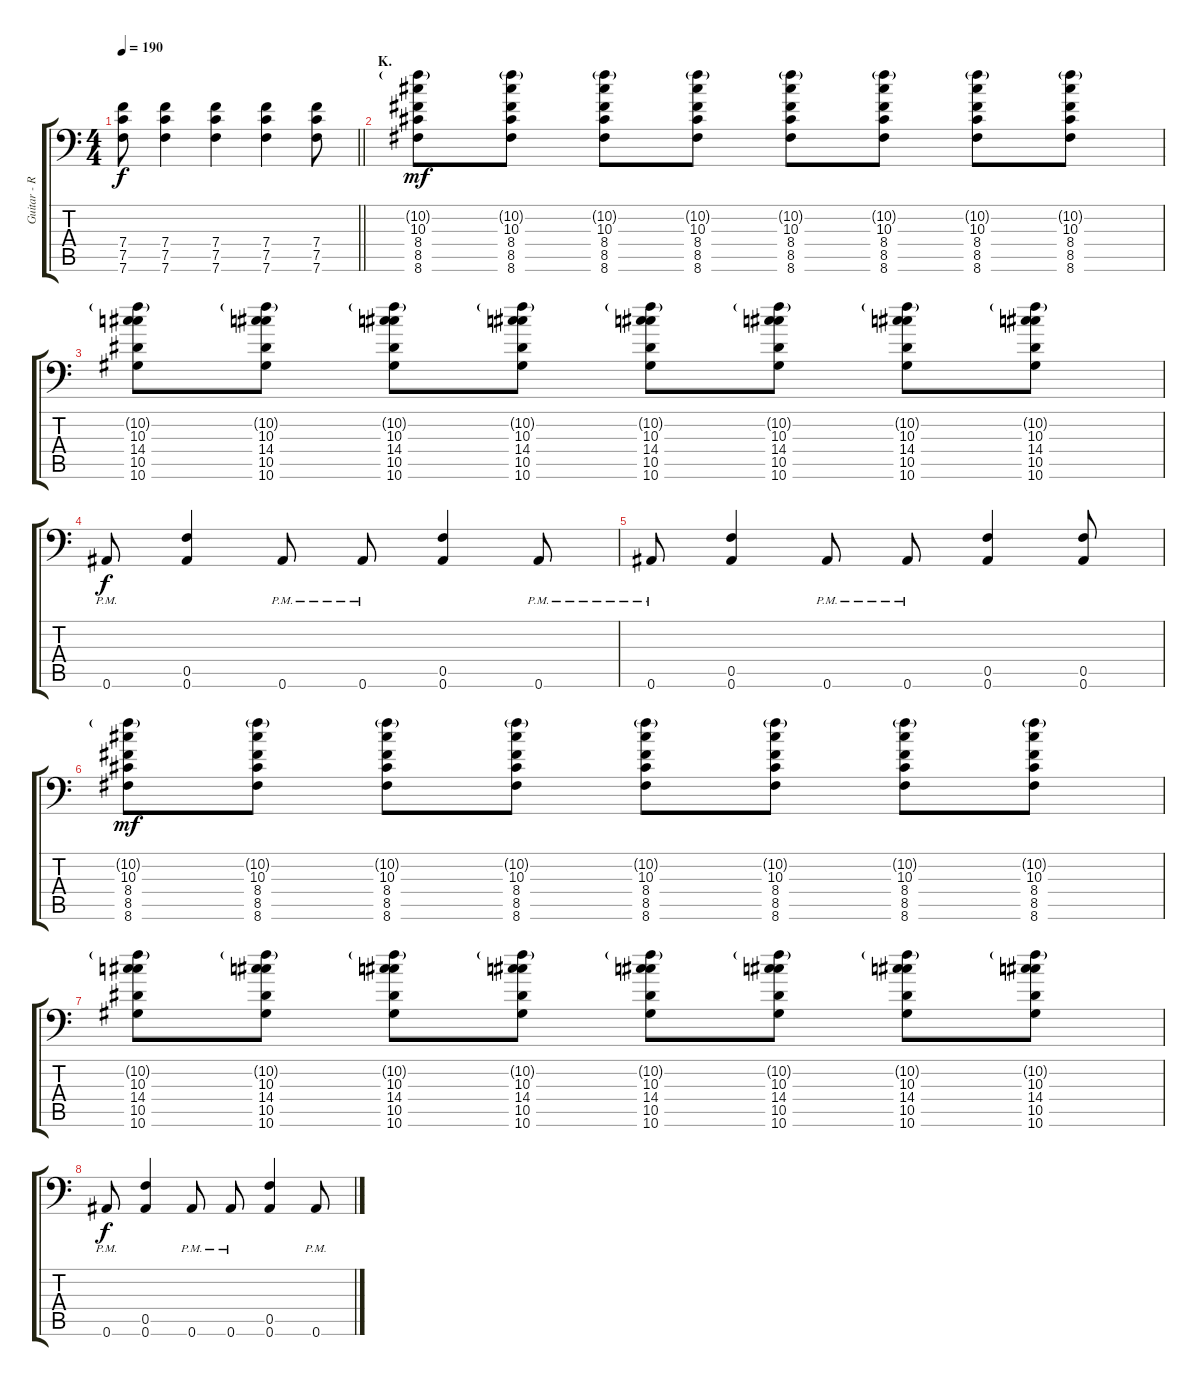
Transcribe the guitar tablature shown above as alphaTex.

\track ("Guitar - Right" "Guitar - R") {instrument distortionguitar}
\staff {score tabs}
\tuning (C4 G3 Eb3 Bb2 F2 Bb1) {hide}
\ts (4 4)
\tempo 190
\clef f4
\barLineRight lightlight
\ks c
(7.4 7.5 7.6).8{dy f} (7.4 7.5 7.6).4 (7.4 7.5 7.6).4 (7.4 7.5 7.6).4 (7.4 7.5 7.6).8 |
\section ("" "K.")
(10.2{g} 10.3 8.4 8.5 8.6).8{dy mf} (10.2{g} 10.3 8.4 8.5 8.6).8 (10.2{g} 10.3 8.4 8.5 8.6).8 (10.2{g} 10.3 8.4 8.5 8.6).8 (10.2{g} 10.3 8.4 8.5 8.6).8 (10.2{g} 10.3 8.4 8.5 8.6).8 (10.2{g} 10.3 8.4 8.5 8.6).8 (10.2{g} 10.3 8.4 8.5 8.6).8 |
(10.2{g} 10.3 14.4 10.5 10.6).8 (10.2{g} 10.3 14.4 10.5 10.6).8 (10.2{g} 10.3 14.4 10.5 10.6).8 (10.2{g} 10.3 14.4 10.5 10.6).8 (10.2{g} 10.3 14.4 10.5 10.6).8 (10.2{g} 10.3 14.4 10.5 10.6).8 (10.2{g} 10.3 14.4 10.5 10.6).8 (10.2{g} 10.3 14.4 10.5 10.6).8 |
0.6{pm}.8{dy f} (0.5 0.6).4 0.6{pm}.8 0.6{pm}.8 (0.5 0.6).4 0.6{pm}.8 |
0.6{pm}.8 (0.5 0.6).4 0.6{pm}.8 0.6{pm}.8 (0.5 0.6).4 (0.5 0.6).8 |
(10.2{g} 10.3 8.4 8.5 8.6).8{dy mf} (10.2{g} 10.3 8.4 8.5 8.6).8 (10.2{g} 10.3 8.4 8.5 8.6).8 (10.2{g} 10.3 8.4 8.5 8.6).8 (10.2{g} 10.3 8.4 8.5 8.6).8 (10.2{g} 10.3 8.4 8.5 8.6).8 (10.2{g} 10.3 8.4 8.5 8.6).8 (10.2{g} 10.3 8.4 8.5 8.6).8 |
(10.2{g} 10.3 14.4 10.5 10.6).8 (10.2{g} 10.3 14.4 10.5 10.6).8 (10.2{g} 10.3 14.4 10.5 10.6).8 (10.2{g} 10.3 14.4 10.5 10.6).8 (10.2{g} 10.3 14.4 10.5 10.6).8 (10.2{g} 10.3 14.4 10.5 10.6).8 (10.2{g} 10.3 14.4 10.5 10.6).8 (10.2{g} 10.3 14.4 10.5 10.6).8 |
0.6{pm}.8{dy f} (0.5 0.6).4 0.6{pm}.8 0.6{pm}.8 (0.5 0.6).4 0.6{pm}.8
